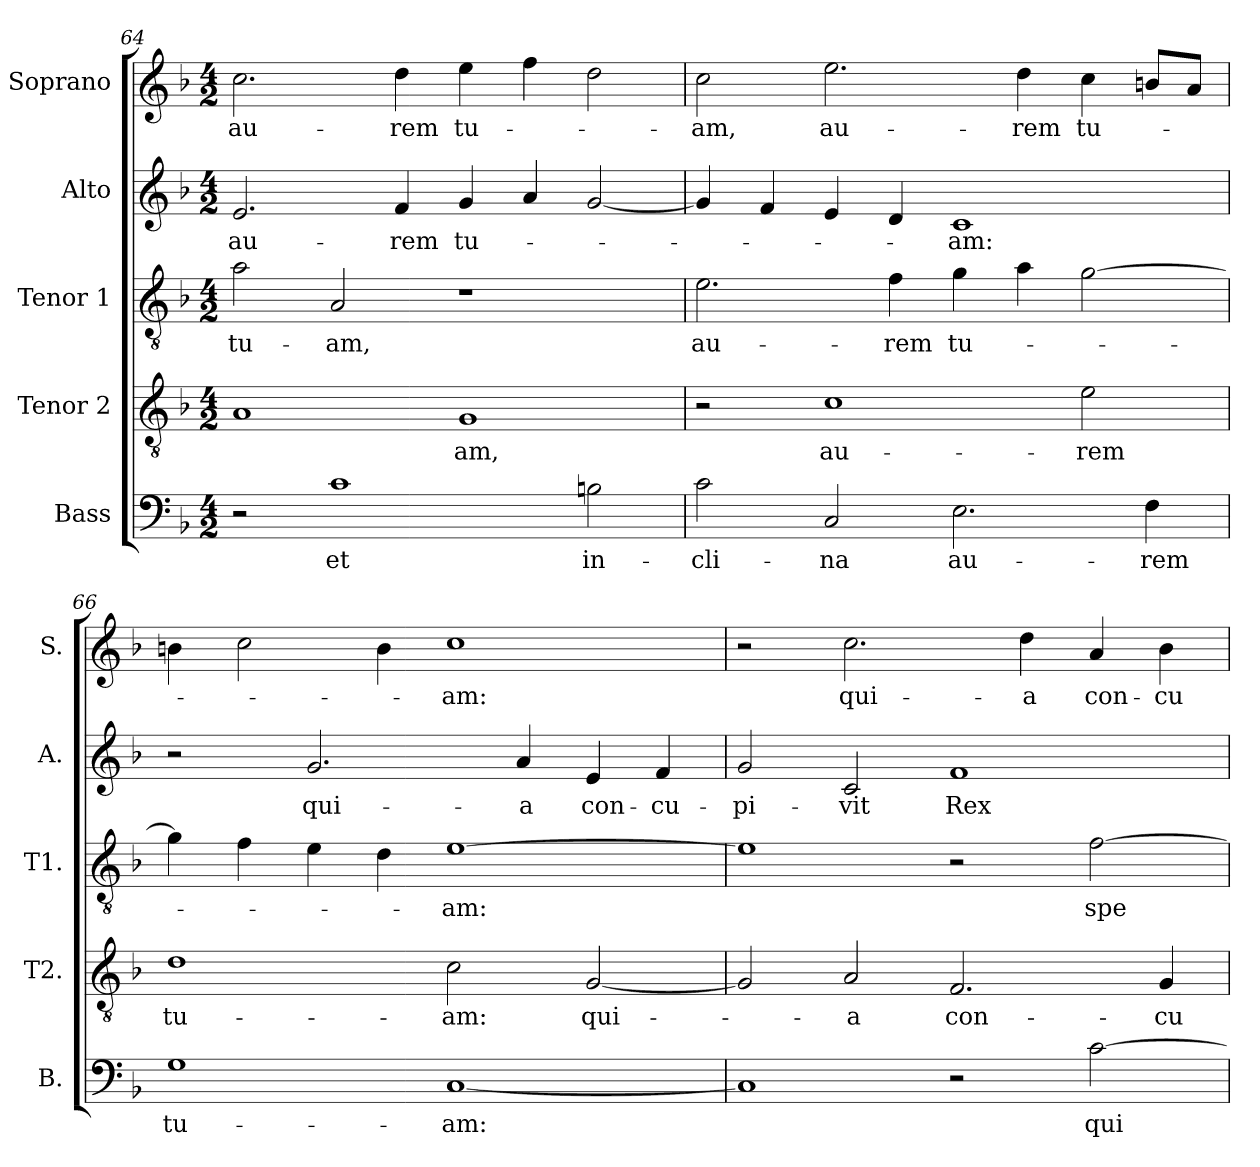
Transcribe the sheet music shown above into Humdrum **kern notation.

**kern	**text	**kern	**text	**kern	**text	**kern	**text	**kern	**text
*part5	*part5	*part4	*part4	*part3	*part3	*part2	*part2	*part1	*part1
*staff5	*staff5	*staff4	*staff4	*staff3	*staff3	*staff2	*staff2	*staff1	*staff1
*I"Bass	*	*I"Tenor 2	*	*I"Tenor 1	*	*I"Alto	*	*I"Soprano	*
*I'B.	*	*I'T2.	*	*I'T1.	*	*I'A.	*	*I'S.	*
*clefF4	*	*clefGv2	*	*clefGv2	*	*clefG2	*	*clefG2	*
*	*	*ITrd7c12	*	*ITrd7c12	*	*	*	*	*
*k[b-]	*	*k[b-]	*	*k[b-]	*	*k[b-]	*	*k[b-]	*
*F:	*	*F:	*	*F:	*	*F:	*	*F:	*
*M4/2	*	*M4/2	*	*M4/2	*	*M4/2	*	*M4/2	*
=64	=64	=64	=64	=64	=64	=64	=64	=64	=64
!	!	!	!	!	!LO:LY:b:color=#000000	!	!	!	!
!	!	!	!	!	!	!	!LO:LY:b:color=#000000	!	!
!	!	!	!	!	!	!	!	!	!LO:LY:b:color=#000000
2r	.	1AAi	.	2Ai\	tu-	2.ei/	au-	2.cci\	au-
!	!LO:LY:b:color=#000000	!	!	!	!	!	!	!	!
!	!	!	!	!	!LO:LY:b:color=#000000	!	!	!	!
1ci	et	.	.	2AAi/	-am,	.	.	.	.
!	!	!	!	!	!	!	!LO:LY:b:color=#000000	!	!
!	!	!	!	!	!	!	!	!	!LO:LY:b:color=#000000
.	.	.	.	.	.	4fi/	-rem	4ddi\	-rem
!	!	!	!LO:LY:b:color=#000000	!	!	!	!	!	!
!	!	!	!	!	!	!	!LO:LY:b:color=#000000	!	!
!	!	!	!	!	!	!	!	!	!LO:LY:b:color=#000000
.	.	1GGi	-am,	1r	.	4gi/	tu-	4eei\	tu-
.	.	.	.	.	.	4ai/	.	4ffi\	.
!	!LO:LY:b:color=#000000	!	!	!	!	!	!	!	!
2Bni\	in-	.	.	.	.	[2gi/	.	2ddi\	.
=65	=65	=65	=65	=65	=65	=65	=65	=65	=65
!	!LO:LY:b:color=#000000	!	!	!	!	!	!	!	!
!	!	!	!	!	!LO:LY:b:color=#000000	!	!	!	!
!	!	!	!	!	!	!	!	!	!LO:LY:b:color=#000000
2ci\	-cli-	2r	.	2.Ei\	au-	4gi/]	.	2cci\	-am,
.	.	.	.	.	.	4fi/	.	.	.
!	!LO:LY:b:color=#000000	!	!	!	!	!	!	!	!
!	!	!	!LO:LY:b:color=#000000	!	!	!	!	!	!
!	!	!	!	!	!	!	!	!	!LO:LY:b:color=#000000
2Ci/	-na	1Ci	au-	.	.	4ei/	.	2.eei\	au-
!	!	!	!	!	!LO:LY:b:color=#000000	!	!	!	!
.	.	.	.	4Fi\	-rem	4di/	.	.	.
!	!LO:LY:b:color=#000000	!	!	!	!	!	!	!	!
!	!	!	!	!	!LO:LY:b:color=#000000	!	!	!	!
!	!	!	!	!	!	!	!LO:LY:b:color=#000000	!	!
2.Ei\	au-	.	.	4Gi\	tu-	1ci	-am:	.	.
!	!	!	!	!	!	!	!	!	!LO:LY:b:color=#000000
.	.	.	.	4Ai\	.	.	.	4ddi\	-rem
!	!	!	!LO:LY:b:color=#000000	!	!	!	!	!	!
!	!	!	!	!	!	!	!	!	!LO:LY:b:color=#000000
.	.	2Ei\	-rem	[2Gi\	.	.	.	4cci\	tu-
!	!LO:LY:b:color=#000000	!	!	!	!	!	!	!	!
4Fi\	-rem	.	.	.	.	.	.	8bni/L	.
.	.	.	.	.	.	.	.	8ai/J	.
=66	=66	=66	=66	=66	=66	=66	=66	=66	=66
!	!LO:LY:b:color=#000000	!	!	!	!	!	!	!	!
!	!	!	!LO:LY:b:color=#000000	!	!	!	!	!	!
1Gi	tu-	1Di	tu-	4Gi\]	.	2r	.	4bni\	.
.	.	.	.	4Fi\	.	.	.	2cci\	.
!	!	!	!	!	!	!	!LO:LY:b:color=#000000	!	!
.	.	.	.	4Ei\	.	2.gi/	qui-	.	.
.	.	.	.	4Di\	.	.	.	4bi\	.
!	!LO:LY:b:color=#000000	!	!	!	!	!	!	!	!
!	!	!	!LO:LY:b:color=#000000	!	!	!	!	!	!
!	!	!	!	!	!LO:LY:b:color=#000000	!	!	!	!
!	!	!	!	!	!	!	!	!	!LO:LY:b:color=#000000
[1Ci	-am:	2Ci\	-am:	[1Ei	-am:	.	.	1cci	-am:
!	!	!	!	!	!	!	!LO:LY:b:color=#000000	!	!
.	.	.	.	.	.	4ai/	-a	.	.
!	!	!	!LO:LY:b:color=#000000	!	!	!	!	!	!
!	!	!	!	!	!	!	!LO:LY:b:color=#000000	!	!
.	.	[2GGi/	qui-	.	.	4ei/	con-	.	.
!	!	!	!	!	!	!	!LO:LY:b:color=#000000	!	!
.	.	.	.	.	.	4fi/	-cu-	.	.
!!LO:PB:g=z
=67	=67	=67	=67	=67	=67	=67	=67	=67	=67
!	!	!	!	!	!	!	!LO:LY:b:color=#000000	!	!
1Ci]	.	2GGi/]	.	1Ei]	.	2gi/	-pi-	2r	.
!	!	!	!LO:LY:b:color=#000000	!	!	!	!	!	!
!	!	!	!	!	!	!	!LO:LY:b:color=#000000	!	!
!	!	!	!	!	!	!	!	!	!LO:LY:b:color=#000000
.	.	2AAi/	-a	.	.	2ci/	-vit	2.cci\	qui-
!	!	!	!LO:LY:b:color=#000000	!	!	!	!	!	!
!	!	!	!	!	!	!	!LO:LY:b:color=#000000	!	!
2r	.	2.FFi/	con-	2r	.	1fi	Rex	.	.
!	!	!	!	!	!	!	!	!	!LO:LY:b:color=#000000
.	.	.	.	.	.	.	.	4ddi\	-a
!	!LO:LY:b:color=#000000	!	!	!	!	!	!	!	!
!	!	!	!	!	!LO:LY:b:color=#000000	!	!	!	!
!	!	!	!	!	!	!	!	!	!LO:LY:b:color=#000000
[2ci\	qui-	.	.	[2Fi\	spe-	.	.	4ai/	con-
!	!	!	!LO:LY:b:color=#000000	!	!	!	!	!	!
!	!	!	!	!	!	!	!	!	!LO:LY:b:color=#000000
.	.	4GGi/	-cu-	.	.	.	.	4b-i\	-cu-
=	=	=	=	=	=	=	=	=	=
*-	*-	*-	*-	*-	*-	*-	*-	*-	*-
